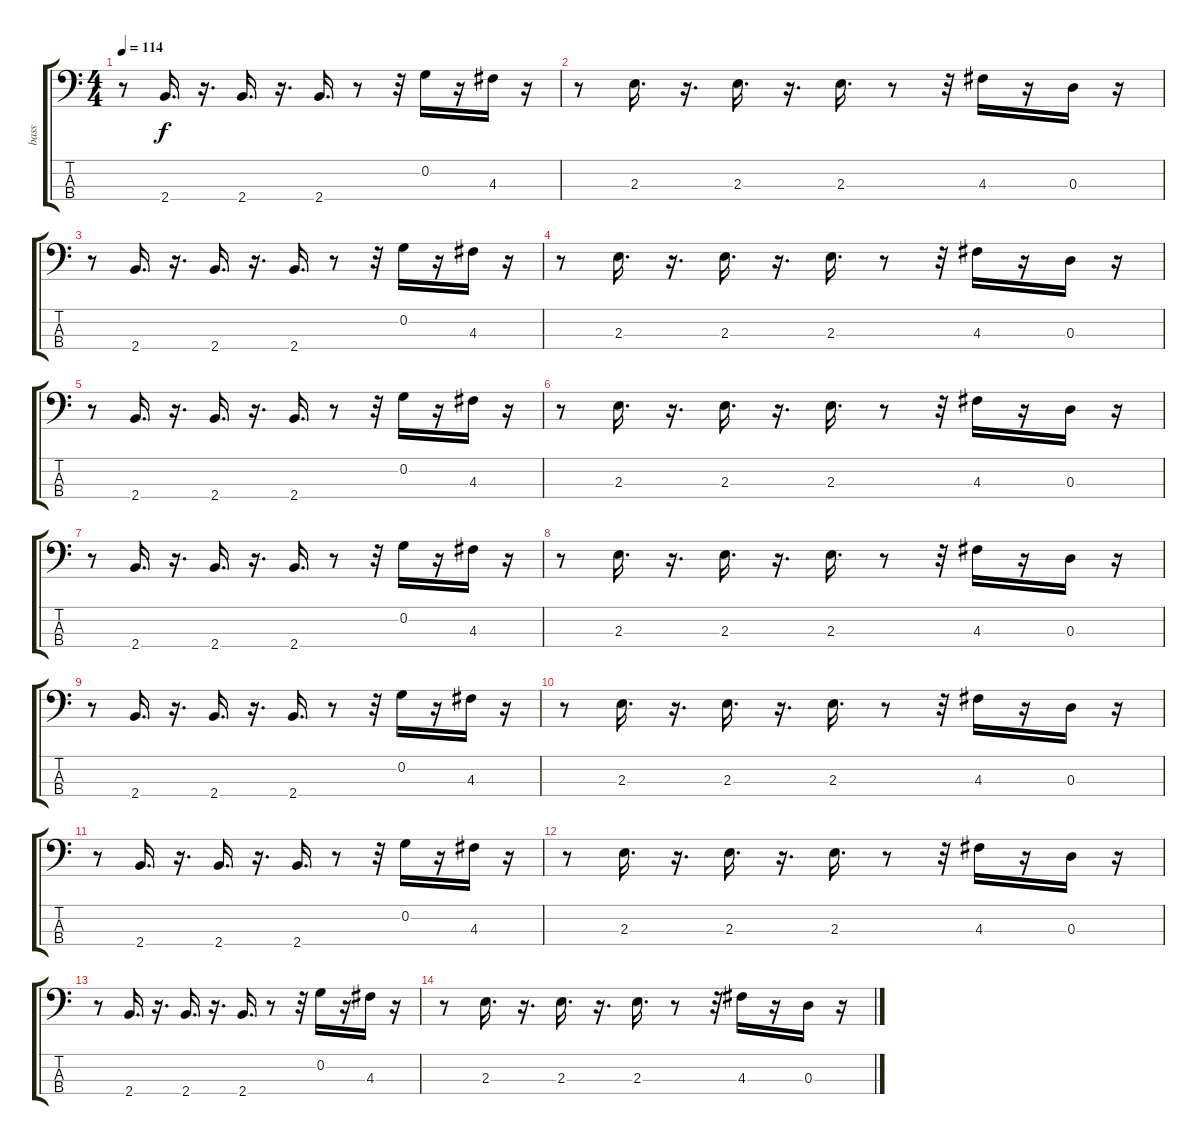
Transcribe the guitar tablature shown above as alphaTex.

\track ("bass" "bass") {instrument synthbass2}
\staff {score tabs}
\tuning (C-1 G2 D2 A1) {hide}
\ts (4 4)
\tempo 114
\clef f4
\ks c
r.8{dy f} 2.4.16{d} r.16{d} 2.4.16{d} r.16{d} 2.4.16{d} r.8 r.32 0.2.16 r.16 4.3.16 r.16 |
r.8 2.3.16{d} r.16{d} 2.3.16{d} r.16{d} 2.3.16{d} r.8 r.32 4.3.16 r.16 0.3.16 r.16 |
r.8 2.4.16{d} r.16{d} 2.4.16{d} r.16{d} 2.4.16{d} r.8 r.32 0.2.16 r.16 4.3.16 r.16 |
r.8 2.3.16{d} r.16{d} 2.3.16{d} r.16{d} 2.3.16{d} r.8 r.32 4.3.16 r.16 0.3.16 r.16 |
r.8 2.4.16{d} r.16{d} 2.4.16{d} r.16{d} 2.4.16{d} r.8 r.32 0.2.16 r.16 4.3.16 r.16 |
r.8 2.3.16{d} r.16{d} 2.3.16{d} r.16{d} 2.3.16{d} r.8 r.32 4.3.16 r.16 0.3.16 r.16 |
r.8 2.4.16{d} r.16{d} 2.4.16{d} r.16{d} 2.4.16{d} r.8 r.32 0.2.16 r.16 4.3.16 r.16 |
r.8 2.3.16{d} r.16{d} 2.3.16{d} r.16{d} 2.3.16{d} r.8 r.32 4.3.16 r.16 0.3.16 r.16 |
r.8 2.4.16{d} r.16{d} 2.4.16{d} r.16{d} 2.4.16{d} r.8 r.32 0.2.16 r.16 4.3.16 r.16 |
r.8 2.3.16{d} r.16{d} 2.3.16{d} r.16{d} 2.3.16{d} r.8 r.32 4.3.16 r.16 0.3.16 r.16 |
r.8 2.4.16{d} r.16{d} 2.4.16{d} r.16{d} 2.4.16{d} r.8 r.32 0.2.16 r.16 4.3.16 r.16 |
r.8 2.3.16{d} r.16{d} 2.3.16{d} r.16{d} 2.3.16{d} r.8 r.32 4.3.16 r.16 0.3.16 r.16 |
r.8 2.4.16{d} r.16{d} 2.4.16{d} r.16{d} 2.4.16{d} r.8 r.32 0.2.16 r.16 4.3.16 r.16 |
r.8 2.3.16{d} r.16{d} 2.3.16{d} r.16{d} 2.3.16{d} r.8 r.32 4.3.16 r.16 0.3.16 r.16
